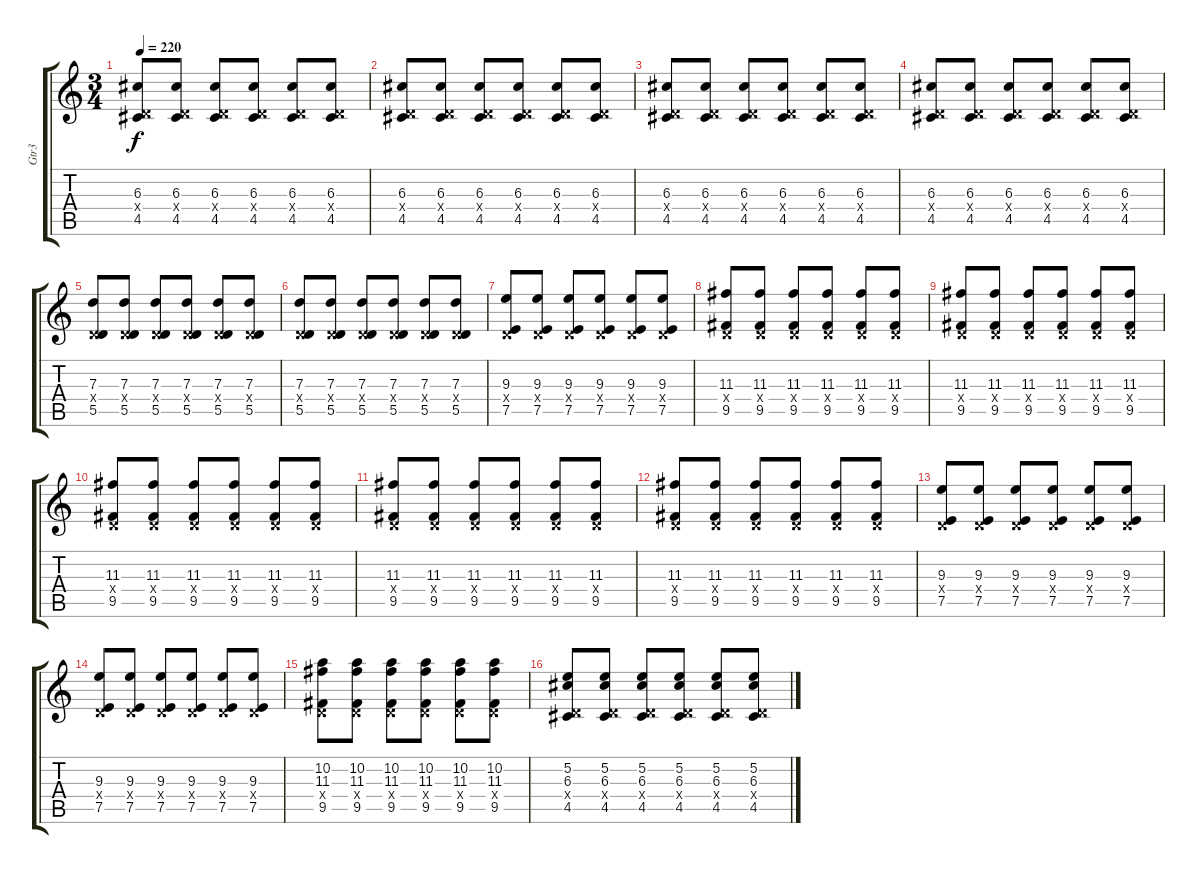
\track ("Gtr3" "Gtr3") {instrument electricguitarclean}
\staff {score tabs}
\tuning (E4 B3 G3 D3 A2 D2) {hide}
\ts (3 4)
\tempo 220
\clef g2
\ks c
(6.3 0.4{x} 4.5).8{dy f} (6.3 0.4{x} 4.5).8 (6.3 0.4{x} 4.5).8 (6.3 0.4{x} 4.5).8 (6.3 0.4{x} 4.5).8 (6.3 0.4{x} 4.5).8 |
(6.3 0.4{x} 4.5).8 (6.3 0.4{x} 4.5).8 (6.3 0.4{x} 4.5).8 (6.3 0.4{x} 4.5).8 (6.3 0.4{x} 4.5).8 (6.3 0.4{x} 4.5).8 |
(6.3 0.4{x} 4.5).8 (6.3 0.4{x} 4.5).8 (6.3 0.4{x} 4.5).8 (6.3 0.4{x} 4.5).8 (6.3 0.4{x} 4.5).8 (6.3 0.4{x} 4.5).8 |
(6.3 0.4{x} 4.5).8 (6.3 0.4{x} 4.5).8 (6.3 0.4{x} 4.5).8 (6.3 0.4{x} 4.5).8 (6.3 0.4{x} 4.5).8 (6.3 0.4{x} 4.5).8 |
(7.3 0.4{x} 5.5).8 (7.3 0.4{x} 5.5).8 (7.3 0.4{x} 5.5).8 (7.3 0.4{x} 5.5).8 (7.3 0.4{x} 5.5).8 (7.3 0.4{x} 5.5).8 |
(7.3 0.4{x} 5.5).8 (7.3 0.4{x} 5.5).8 (7.3 0.4{x} 5.5).8 (7.3 0.4{x} 5.5).8 (7.3 0.4{x} 5.5).8 (7.3 0.4{x} 5.5).8 |
(9.3 0.4{x} 7.5).8 (9.3 0.4{x} 7.5).8 (9.3 0.4{x} 7.5).8 (9.3 0.4{x} 7.5).8 (9.3 0.4{x} 7.5).8 (9.3 0.4{x} 7.5).8 |
(11.3 0.4{x} 9.5).8 (11.3 0.4{x} 9.5).8 (11.3 0.4{x} 9.5).8 (11.3 0.4{x} 9.5).8 (11.3 0.4{x} 9.5).8 (11.3 0.4{x} 9.5).8 |
(11.3 0.4{x} 9.5).8 (11.3 0.4{x} 9.5).8 (11.3 0.4{x} 9.5).8 (11.3 0.4{x} 9.5).8 (11.3 0.4{x} 9.5).8 (11.3 0.4{x} 9.5).8 |
(11.3 0.4{x} 9.5).8 (11.3 0.4{x} 9.5).8 (11.3 0.4{x} 9.5).8 (11.3 0.4{x} 9.5).8 (11.3 0.4{x} 9.5).8 (11.3 0.4{x} 9.5).8 |
(11.3 0.4{x} 9.5).8 (11.3 0.4{x} 9.5).8 (11.3 0.4{x} 9.5).8 (11.3 0.4{x} 9.5).8 (11.3 0.4{x} 9.5).8 (11.3 0.4{x} 9.5).8 |
(11.3 0.4{x} 9.5).8 (11.3 0.4{x} 9.5).8 (11.3 0.4{x} 9.5).8 (11.3 0.4{x} 9.5).8 (11.3 0.4{x} 9.5).8 (11.3 0.4{x} 9.5).8 |
(9.3 0.4{x} 7.5).8 (9.3 0.4{x} 7.5).8 (9.3 0.4{x} 7.5).8 (9.3 0.4{x} 7.5).8 (9.3 0.4{x} 7.5).8 (9.3 0.4{x} 7.5).8 |
(9.3 0.4{x} 7.5).8 (9.3 0.4{x} 7.5).8 (9.3 0.4{x} 7.5).8 (9.3 0.4{x} 7.5).8 (9.3 0.4{x} 7.5).8 (9.3 0.4{x} 7.5).8 |
(10.2 11.3 0.4{x} 9.5).8 (10.2 11.3 0.4{x} 9.5).8 (10.2 11.3 0.4{x} 9.5).8 (10.2 11.3 0.4{x} 9.5).8 (10.2 11.3 0.4{x} 9.5).8 (10.2 11.3 0.4{x} 9.5).8 |
(5.2 6.3 0.4{x} 4.5).8 (5.2 6.3 0.4{x} 4.5).8 (5.2 6.3 0.4{x} 4.5).8 (5.2 6.3 0.4{x} 4.5).8 (5.2 6.3 0.4{x} 4.5).8 (5.2 6.3 0.4{x} 4.5).8
